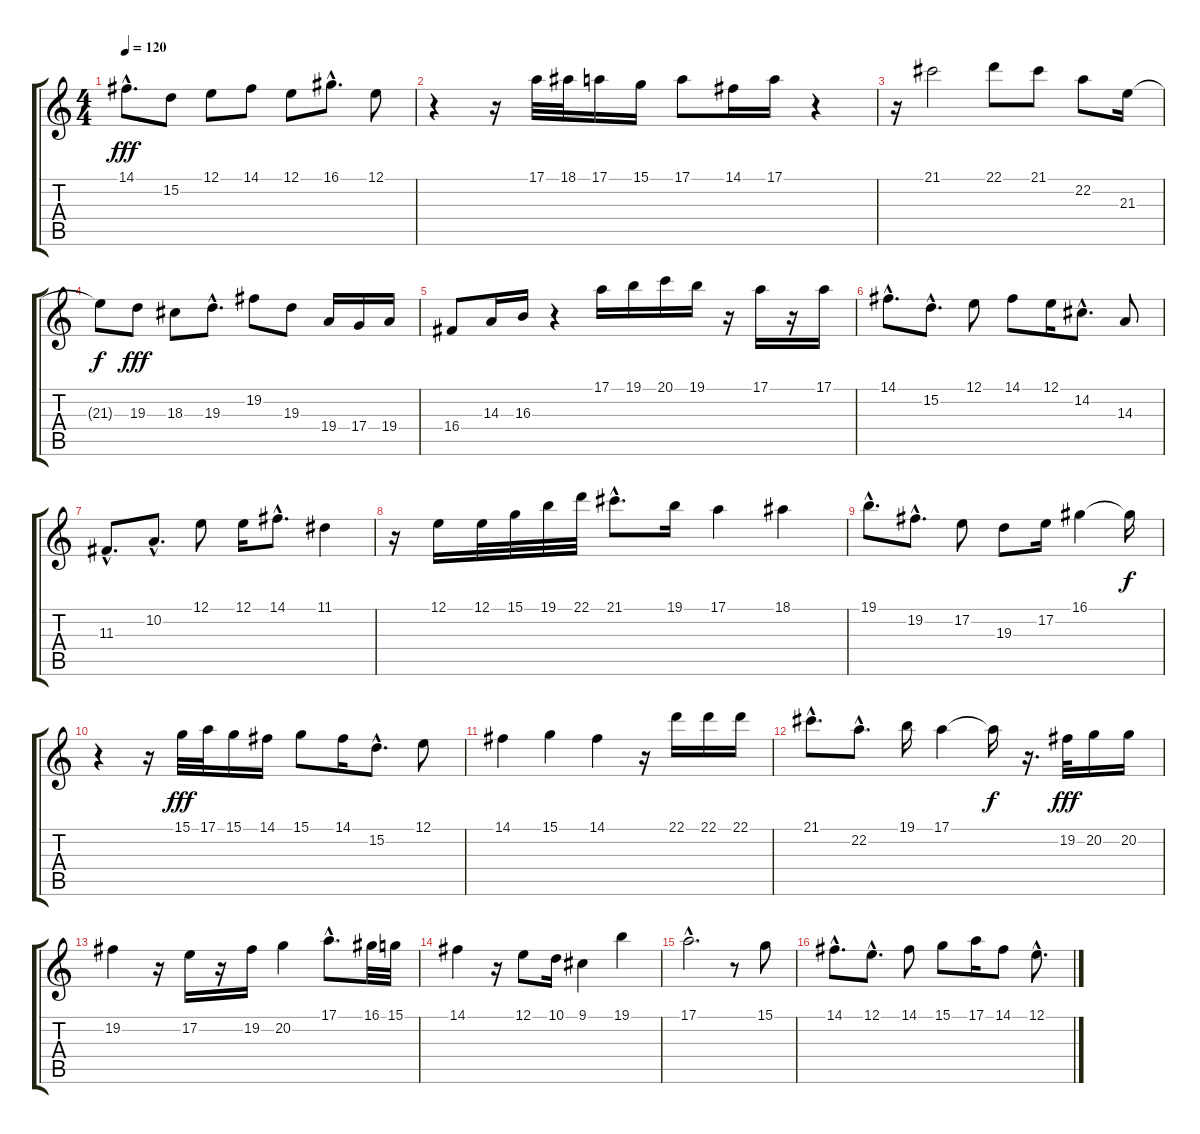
\track "" {instrument lead1square}
\staff {score tabs}
\tuning (E4 B3 G3 D3 A2 E2) {hide}
\ts (4 4)
\tempo 120
\clef g2
\ks c
14.1{hac}.8{d dy fff} 15.2.8 12.1.8 14.1.8 12.1.8 16.1{hac}.8{d} 12.1.8 |
r.4 r.16 17.1.32 18.1.32 17.1.16 15.1.16 17.1.8 14.1.16 17.1.16 r.4 |
r.16 21.1.2 22.1.8 21.1.8 22.2.8 21.3.16 |
21.3{t}.8{dy f} 19.3.8{dy fff} 18.3.8 19.3{hac}.8{d} 19.2.8 19.3.8 19.4.16 17.4.16 19.4.16 |
16.4.8 14.3.16 16.3.16 r.4 17.1.16 19.1.16 20.1.16 19.1.16 r.16 17.1.16 r.16 17.1.16 |
14.1{hac}.8{d} 15.2{hac}.8{d} 12.1.8 14.1.8 12.1.16 14.2{hac}.8{d} 14.3.8 |
11.3{hac}.8{d} 10.2{hac}.8{d} 12.1.8 12.1.16 14.1{hac}.8{d} 11.1.4 |
r.16 12.1.16 12.1.32 15.1.32 19.1.32 22.1.32 21.1{hac}.8{d} 19.1.16 17.1.4 18.1.4 |
19.1{hac}.8{d} 19.2{hac}.8{d} 17.2.8 19.3.8 17.2.16 16.1.4 16.1{t}.16{dy f} |
r.4 r.16 15.1.32{dy fff} 17.1.32 15.1.16 14.1.16 15.1.8 14.1.16 15.2{hac}.8{d} 12.1.8 |
14.1.4 15.1.4 14.1.4 r.16 22.1.16 22.1.16 22.1.16 |
21.1{hac}.8{d} 22.2{hac}.8{d} 19.1.16 17.1.4 17.1{t}.16{dy f} r.16{d} 19.2.32{dy fff} 20.2.16 20.2.16 |
19.2.4 r.16 17.2.16 r.16 19.2.16 20.2.4 17.1{hac}.8{d} 16.1.32 15.1.32 |
14.1.4 r.16 12.1.8 10.1.16 9.1.4 19.1.4 |
17.1{hac}.2{d} r.8 15.1.8 |
14.1{hac}.8{d} 12.1{hac}.8{d} 14.1.8 15.1.8 17.1.16 14.1.8 12.1{hac}.8{d}
